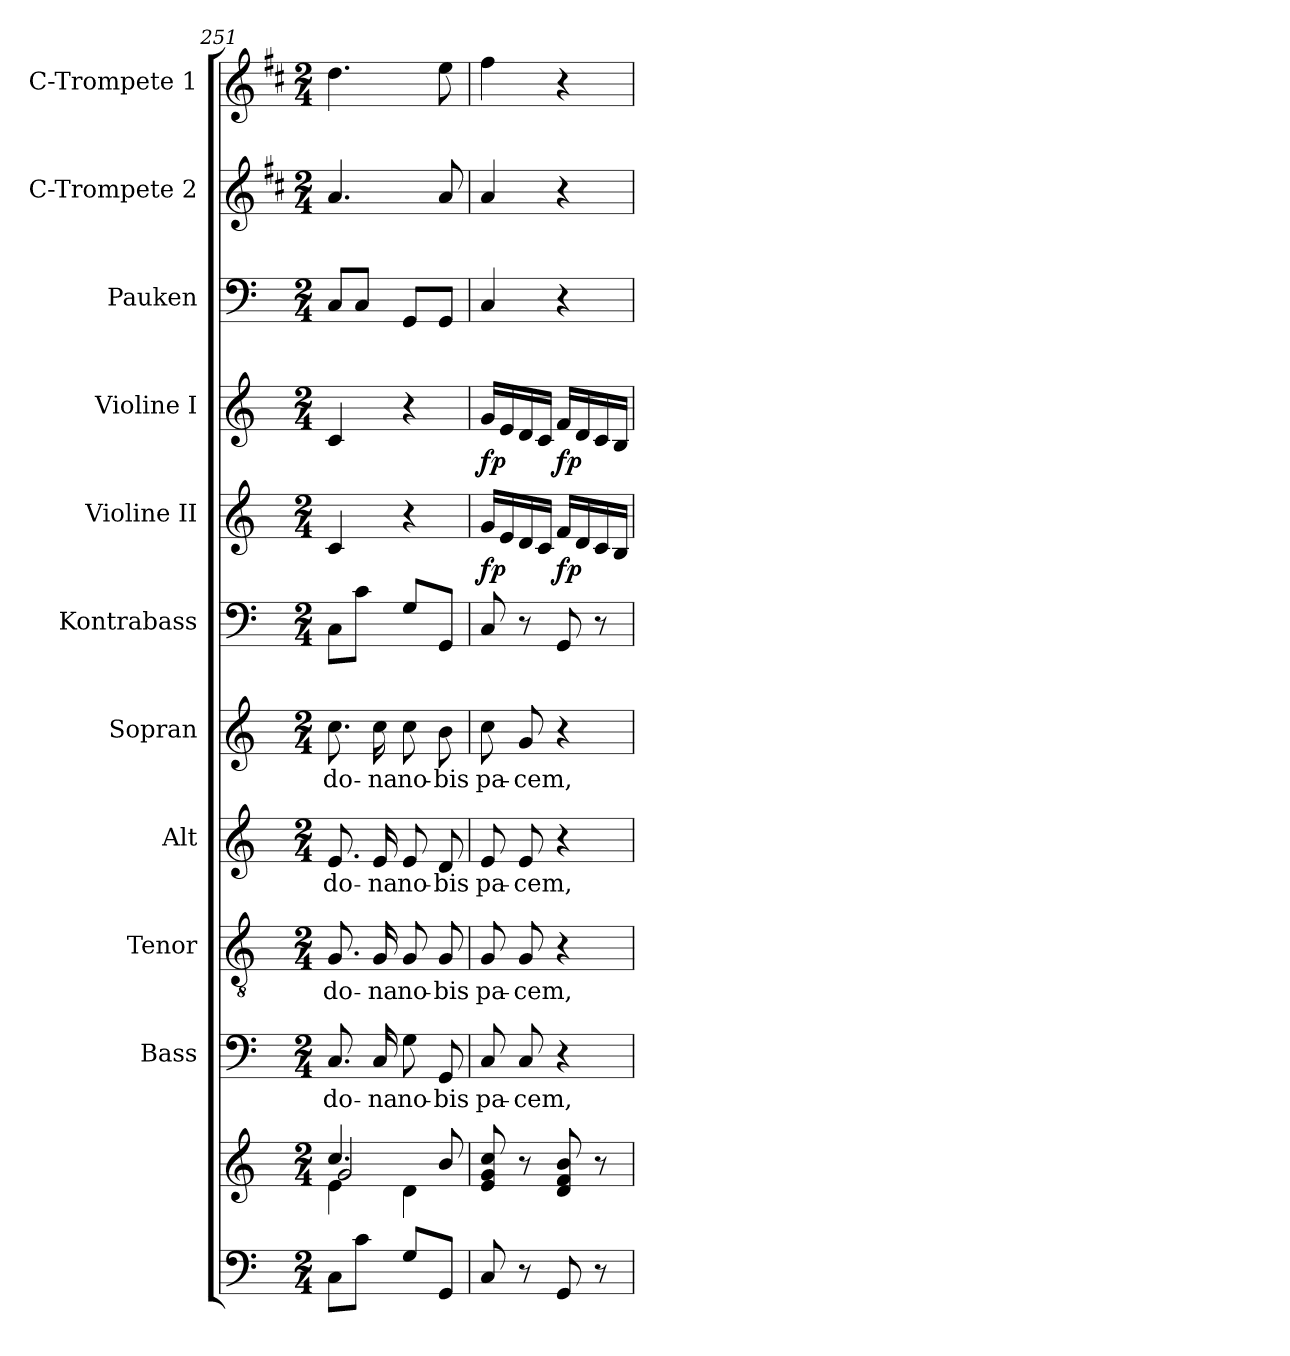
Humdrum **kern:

**kern	**kern	**kern	**text	**kern	**text	**kern	**text	**kern	**text	**kern	**kern	**dynam	**kern	**dynam	**kern	**kern	**kern
*part11	*part11	*part10	*part10	*part9	*part9	*part8	*part8	*part7	*part7	*part6	*part5	*part5	*part4	*part4	*part3	*part2	*part1
*staff12	*staff11	*staff10	*staff10	*staff9	*staff9	*staff8	*staff8	*staff7	*staff7	*staff6	*staff5	*staff5	*staff4	*staff4	*staff3	*staff2	*staff1
*	*	*I"Bass	*	*I"Tenor	*	*I"Alt	*	*I"Sopran	*	*I"Kontrabass	*I"Violine II	*	*I"Violine I	*	*I"Pauken	*I"C-Trompete 2	*I"C-Trompete 1
*	*	*I'B.	*	*I'T.	*	*I'A.	*	*I'S.	*	*I'Kb.	*I'Vl. II	*	*I'Vl. I	*	*I'Pk.	*I'C Trp. 2	*I'C Trp. 1
!!LO:PB:g=z
*clefF4	*clefG2	*clefF4	*	*clefGv2	*	*clefG2	*	*clefG2	*	*clefF4	*clefG2	*	*clefG2	*	*clefF4	*clefG2	*clefG2
*	*	*	*	*	*	*	*	*	*	*ITrd7c12	*	*	*	*	*	*ITrd1c2	*ITrd1c2
*k[]	*k[]	*k[]	*	*k[]	*	*k[]	*	*k[]	*	*k[]	*k[]	*	*k[]	*	*k[]	*k[]	*k[]
*C:	*C:	*C:	*	*C:	*	*C:	*	*C:	*	*C:	*C:	*	*C:	*	*C:	*C:	*C:
*M2/4	*M2/4	*M2/4	*	*M2/4	*	*M2/4	*	*M2/4	*	*M2/4	*M2/4	*	*M2/4	*	*M2/4	*M2/4	*M2/4
=251	=251	=251	=251	=251	=251	=251	=251	=251	=251	=251	=251	=251	=251	=251	=251	=251	=251
*	*^	*	*	*	*	*	*	*	*	*	*	*	*	*	*	*	*
*	*	*^	*	*	*	*	*	*	*	*	*	*	*	*	*	*	*	*
!	!	!	!	!	!LO:LY:b	!	!LO:LY:b	!	!LO:LY:b	!	!LO:LY:b	!	!	!	!	!	!	!	!
8C\L	4.cc/	4e\	2g/	8.C/	do-	8.G/	do-	8.e/	do-	8.cc\	do-	8CC\L	4c/	.	4c/	.	8C/L	4.g/	4.cc\
8c\J	.	.	.	.	.	.	.	.	.	.	.	8C\J	.	.	.	.	8C/J	.	.
!	!	!	!	!	!LO:LY:b	!	!LO:LY:b	!	!LO:LY:b	!	!LO:LY:b	!	!	!	!	!	!	!	!
.	.	.	.	16C/	-na	16G/	-na	16e/	-na	16cc\	-na	.	.	.	.	.	.	.	.
!	!	!	!	!	!LO:LY:b	!	!LO:LY:b	!	!LO:LY:b	!	!LO:LY:b	!	!	!	!	!	!	!	!
8G/L	.	4d\	.	8G\	no-	8G/	no-	8e/	no-	8cc\	no-	8GG/L	4r	.	4r	.	8GG/L	.	.
!	!	!	!	!	!LO:LY:b	!	!LO:LY:b	!	!LO:LY:b	!	!LO:LY:b	!	!	!	!	!	!	!	!
8GG/J	8b/	.	.	8GG/	-bis	8G/	-bis	8d/	-bis	8b\	-bis	8GGG/J	.	.	.	.	8GG/J	8g/	8dd\
*	*v	*v	*v	*	*	*	*	*	*	*	*	*	*	*	*	*	*	*	*
=252	=252	=252	=252	=252	=252	=252	=252	=252	=252	=252	=252	=252	=252	=252	=252	=252	=252
!	!	!	!LO:LY:b	!	!LO:LY:b	!	!LO:LY:b	!	!LO:LY:b	!	!	!LO:DY:b	!	!LO:DY:b	!	!	!
8C/	8e/ 8g/ 8cc/	8C/	pa-	8G/	pa-	8e/	pa-	8cc\	pa-	8CC/	16g/LL	fp	16g/LL	fp	4C/	4g/	4ee\
.	.	.	.	.	.	.	.	.	.	.	16e/	.	16e/	.	.	.	.
!	!	!	!LO:LY:b	!	!LO:LY:b	!	!LO:LY:b	!	!LO:LY:b	!	!	!	!	!	!	!	!
8r	8r	8C/	-cem,	8G/	-cem,	8e/	-cem,	8g/	-cem,	8r	16d/	.	16d/	.	.	.	.
.	.	.	.	.	.	.	.	.	.	.	16c/JJ	.	16c/JJ	.	.	.	.
!	!	!	!	!	!	!	!	!	!	!	!	!LO:DY:b	!	!LO:DY:b	!	!	!
8GG/	8d/ 8f/ 8b/	4r	.	4r	.	4r	.	4r	.	8GGG/	16f/LL	fp	16f/LL	fp	4r	4r	4r
.	.	.	.	.	.	.	.	.	.	.	16d/	.	16d/	.	.	.	.
8r	8r	.	.	.	.	.	.	.	.	8r	16c/	.	16c/	.	.	.	.
.	.	.	.	.	.	.	.	.	.	.	16B/JJ	.	16B/JJ	.	.	.	.
=	=	=	=	=	=	=	=	=	=	=	=	=	=	=	=	=	=
*-	*-	*-	*-	*-	*-	*-	*-	*-	*-	*-	*-	*-	*-	*-	*-	*-	*-
